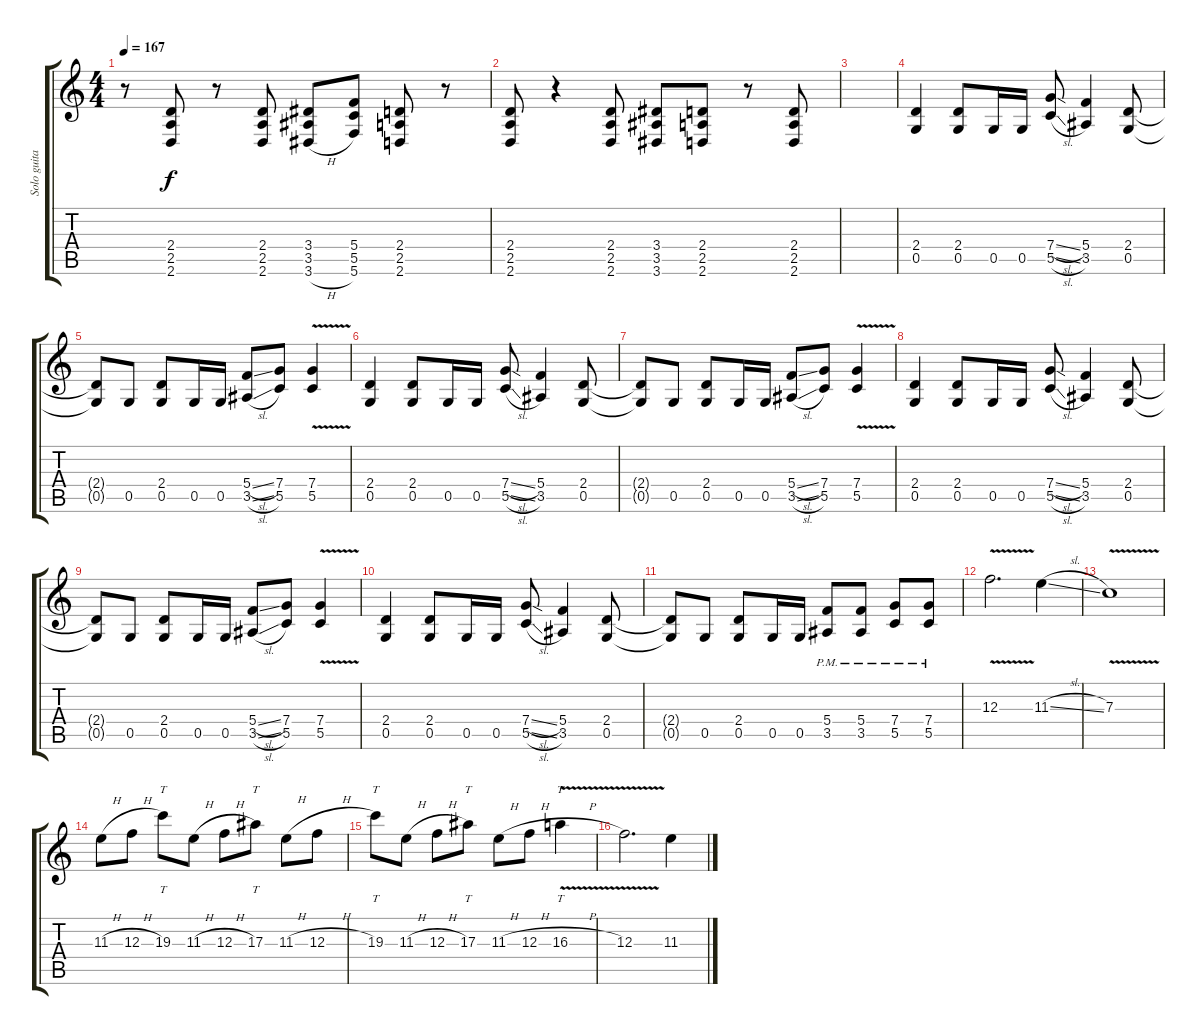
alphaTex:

\track ("Solo guitar" "Solo guita") {instrument overdrivenguitar}
\staff {score tabs}
\tuning (D4 A3 F3 C3 G2 C2) {hide}
\ts (4 4)
\tempo 167
\clef g2
\ks c
r.8{dy f} (2.4 2.5 2.6).8 r.8 (2.4 2.5 2.6).8 (3.4 3.5 3.6{h}).8 (5.4 5.5 5.6).8 (2.4 2.5 2.6).8 r.8 |
(2.4 2.5 2.6).8 r.4 (2.4 2.5 2.6).8 (3.4 3.5 3.6).8 (2.4 2.5 2.6).8 r.8 (2.4 2.5 2.6).8 |
|
(2.4 0.5).4 (2.4 0.5).8 0.5.16 0.5.16 (7.4{sl} 5.5{sl}).8 (5.4 3.5).4 (2.4 0.5).8 |
(2.4{t} 0.5{t}).8 0.5.8 (2.4 0.5).8 0.5.16 0.5.16 (5.4{sl} 3.5{sl}).8 (7.4 5.5).8 (7.4{v} 5.5).4 |
(2.4 0.5).4 (2.4 0.5).8 0.5.16 0.5.16 (7.4{sl} 5.5{sl}).8 (5.4 3.5).4 (2.4 0.5).8 |
(2.4{t} 0.5{t}).8 0.5.8 (2.4 0.5).8 0.5.16 0.5.16 (5.4{sl} 3.5{sl}).8 (7.4 5.5).8 (7.4{v} 5.5).4 |
(2.4 0.5).4 (2.4 0.5).8 0.5.16 0.5.16 (7.4{sl} 5.5{sl}).8 (5.4 3.5).4 (2.4 0.5).8 |
(2.4{t} 0.5{t}).8 0.5.8 (2.4 0.5).8 0.5.16 0.5.16 (5.4{sl} 3.5{sl}).8 (7.4 5.5).8 (7.4{v} 5.5).4 |
(2.4 0.5).4 (2.4 0.5).8 0.5.16 0.5.16 (7.4{sl} 5.5{sl}).8 (5.4 3.5).4 (2.4 0.5).8 |
(2.4{t} 0.5{t}).8 0.5.8 (2.4 0.5).8 0.5.16 0.5.16 (5.4{pm} 3.5{pm}).8 (5.4{pm} 3.5{pm}).8 (7.4{pm} 5.5{pm}).8 (7.4{pm} 5.5{pm}).8 |
12.3{v}.2{d} 11.3{sl}.4 |
7.3{v}.1 |
11.3{h}.8 12.3{h}.8 19.3.8{tt} 11.3{h}.8 12.3{h}.8 17.3.8{tt} 11.3{h}.8 12.3{h}.8 |
19.3.8{tt} 11.3{h}.8 12.3{h}.8 17.3.8{tt} 11.3{h}.8 12.3{h}.8 16.3{v h}.4{tt} |
12.3{v}.2{d} 11.3{sl}.4
